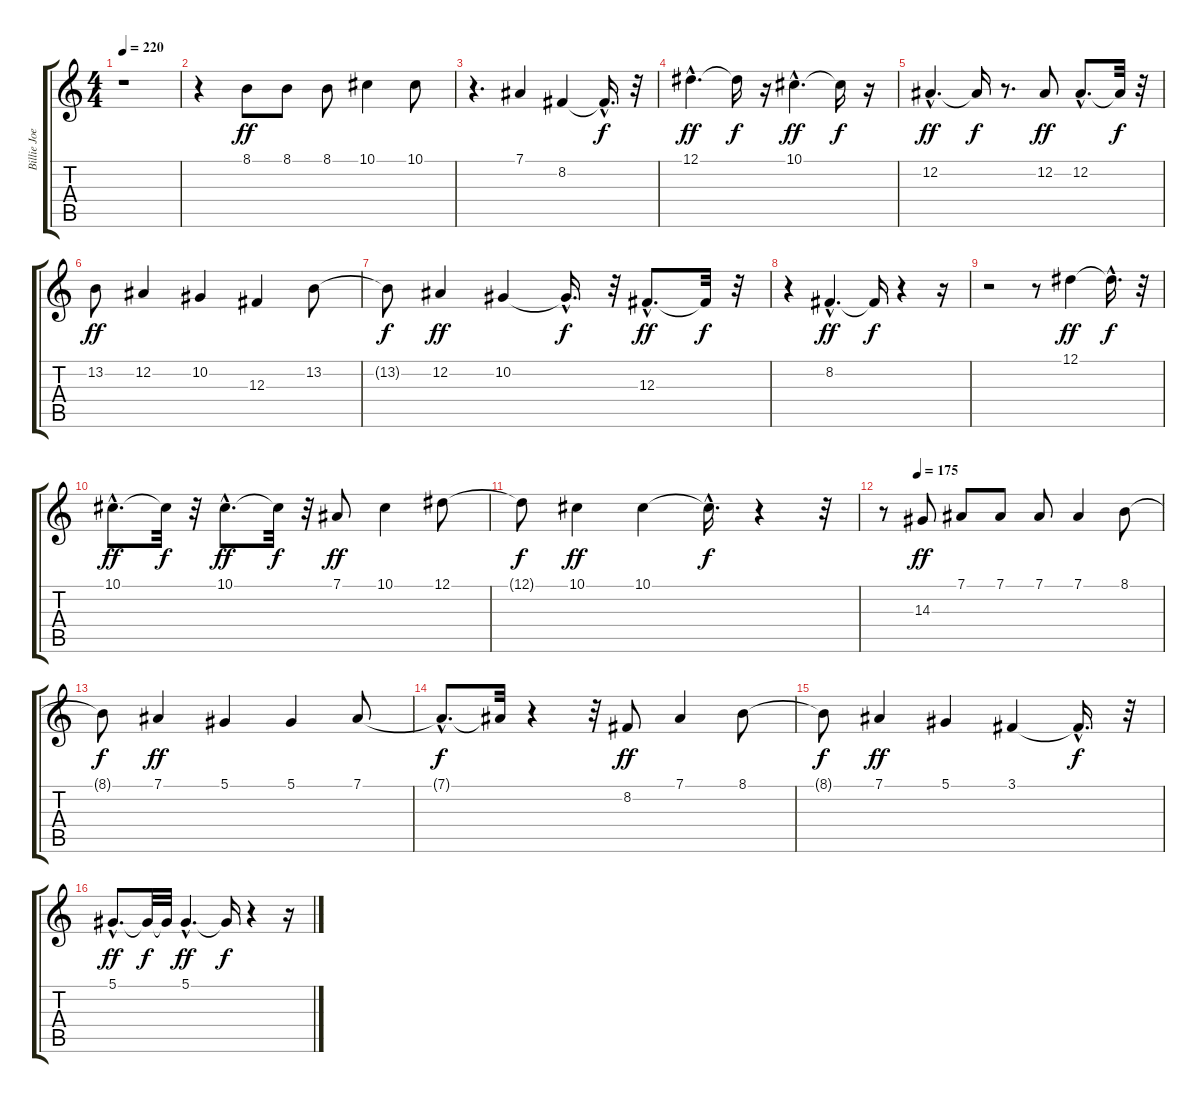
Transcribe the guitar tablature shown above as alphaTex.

\track ("Billie Joe Vocal" "Billie Joe") {instrument altosax}
\staff {score tabs}
\tuning (Eb4 Bb3 Gb3 Db3 Ab2 Eb2) {hide}
\ts (4 4)
\tempo 220
\clef g2
\ks c
r.1{dy f} |
r.4 8.1.8{dy ff} 8.1.8 8.1.8 10.1.4 10.1.8 |
r.4{d} 7.1.4 8.2.4 8.2{hac t}.16{d dy f} r.32 |
12.1{hac}.4{d dy ff} 12.1{t}.16{dy f} r.16 10.1{hac}.4{d dy ff} 10.1{t}.16{dy f} r.16 |
12.2{hac}.4{d dy ff} 12.2{t}.16{dy f} r.8{d} 12.2.8{dy ff} 12.2{hac}.8{d} 12.2{t}.32{dy f} r.32 |
13.2.8{dy ff} 12.2.4 10.2.4 12.3.4 13.2.8 |
13.2{t}.8{dy f} 12.2.4{dy ff} 10.2.4 10.2{hac t}.16{d dy f} r.32 12.3{hac}.8{d dy ff} 12.3{t}.32{dy f} r.32 |
r.4 8.2{hac}.4{d dy ff} 8.2{t}.16{dy f} r.4 r.16 |
r.2 r.8 12.1.4{dy ff} 12.1{hac t}.16{d dy f} r.32 |
10.1{hac}.8{d dy ff} 10.1{t}.32{dy f} r.32 10.1{hac}.8{d dy ff} 10.1{t}.32{dy f} r.32 7.1.8{dy ff} 10.1.4 12.1.8 |
12.1{t}.8{dy f} 10.1.4{dy ff} 10.1.4 10.1{hac t}.16{d dy f} r.4 r.32 |
\tempo (175 0.125)
r.8 14.3.8{dy ff} 7.1.8 7.1.8 7.1.8 7.1.4 8.1.8 |
8.1{t}.8{dy f} 7.1.4{dy ff} 5.1.4 5.1.4 7.1.8 |
7.1{hac t}.8{d dy f} 7.1{t}.32 r.4 r.32 8.2.8{dy ff} 7.1.4 8.1.8 |
8.1{t}.8{dy f} 7.1.4{dy ff} 5.1.4 3.1.4 3.1{hac t}.16{d dy f} r.32 |
5.1{hac}.8{d dy ff} 5.1{t}.32{dy f} 5.1{t}.32 5.1{hac}.4{d dy ff} 5.1{t}.16{dy f} r.4 r.16
